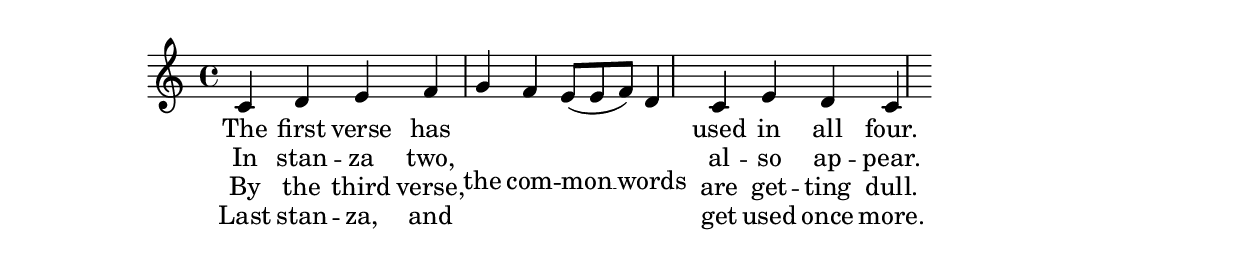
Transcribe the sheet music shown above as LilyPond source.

%% Do not edit this file; it is auto-generated from LSR http://lsr.dsi.unimi.it
%% This file is in the public domain.
\version "2.11.57"

\header {
  lsrtags = "vocal-music"

  texidoc = "
In a vocal piece where there are several (two,four or more) lines of
lyrics, and common lyrics for all voices at some point, these common
lyrics may be vertically centered regardingly, as shown in the
following example:

"
  doctitle = "Vertically centered common lyrics"
} % begin verbatim

\include "english.ly"
leftbrace = \markup { \override #'(font-encoding . fetaBraces) \lookup #"brace240" }
rightbrace = \markup { \rotate #180 \leftbrace }

dropLyrics =
{
    \override LyricText #'extra-offset = #'(0 . -5)
    \override LyricHyphen #'extra-offset = #'(0 . -5)
    \override LyricExtender #'extra-offset = #'(0 . -5)
}

raiseLyrics =
{
    \revert LyricText #'extra-offset
    \revert LyricHyphen #'extra-offset
    \revert LyricExtender #'extra-offset
}

skipFour = \repeat unfold 4 { \skip 8 }

lyricsA = \lyricmode { The first verse has \dropLyrics the com -- mon
__ words \raiseLyrics used in all four. }
lyricsB = \lyricmode { In stan -- za two, \skipFour al -- so ap -- pear. }
lyricsC = \lyricmode { By the third verse, \skipFour are get -- ting dull. }
lyricsD = \lyricmode { Last stan -- za, and \skipFour get used once more. }

melody = \relative c' { c4 d e f g f e8( e f) d4 c e d c }

\score
{
        <<
                \new Voice = m \melody
                \new Lyrics \lyricsto m \lyricsA
                \new Lyrics \lyricsto m \lyricsB
                \new Lyrics \lyricsto m \lyricsC
                \new Lyrics \lyricsto m \lyricsD
        >>
}
